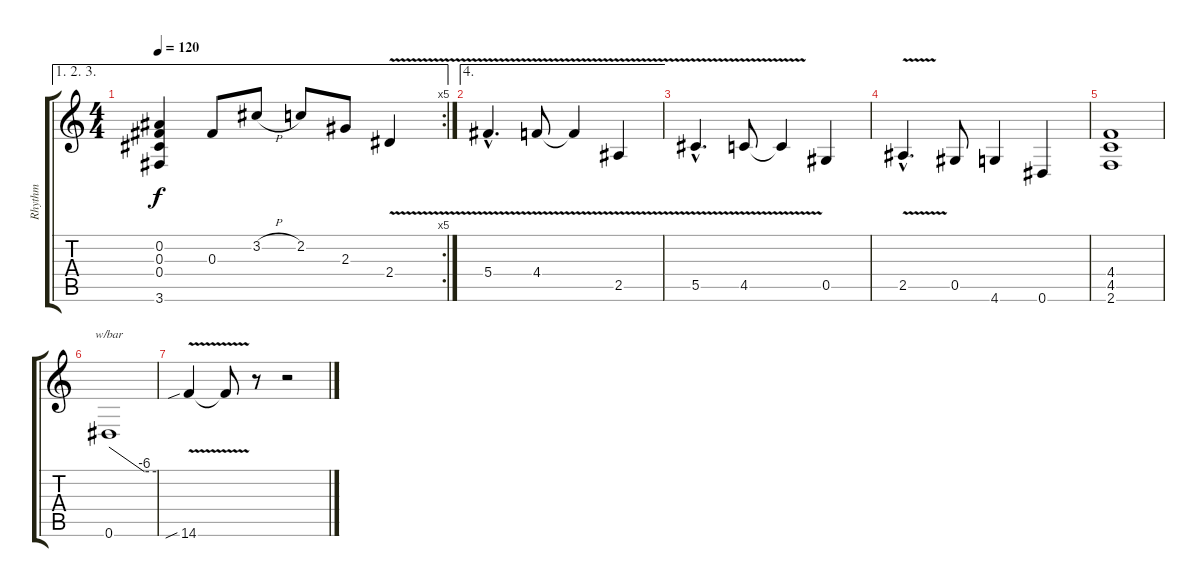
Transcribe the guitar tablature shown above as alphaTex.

\track ("Rhythm" "Rhythm") {instrument distortionguitar}
\staff {score tabs}
\tuning (Eb4 Bb3 Gb3 Db3 Ab2 Eb2) {hide}
\ae (1 2 3)
\rc 5
\ts (4 4)
\tempo 120
\clef g2
\ks c
(0.2 0.3 0.4 3.6).4{dy f} 0.3.8 3.2{h}.8 2.2.8 2.3.8 2.4{v}.4 |
\ae 4
5.4{v hac}.4{d} 4.4{v}.8 4.4{t}.4 2.5{v}.4 |
5.5{v hac}.4{d} 4.5{v}.8 4.5{t}.4 0.5.4 |
2.5{v hac}.4{d} 0.5.8 4.6.4 0.6.4 |
(4.4 4.5 2.6).1 |
0.6.1{tbe (custom default 0 0 45 -24 60 -24)} |
14.6{v sib}.4 14.6{t}.8 r.8 r.2
